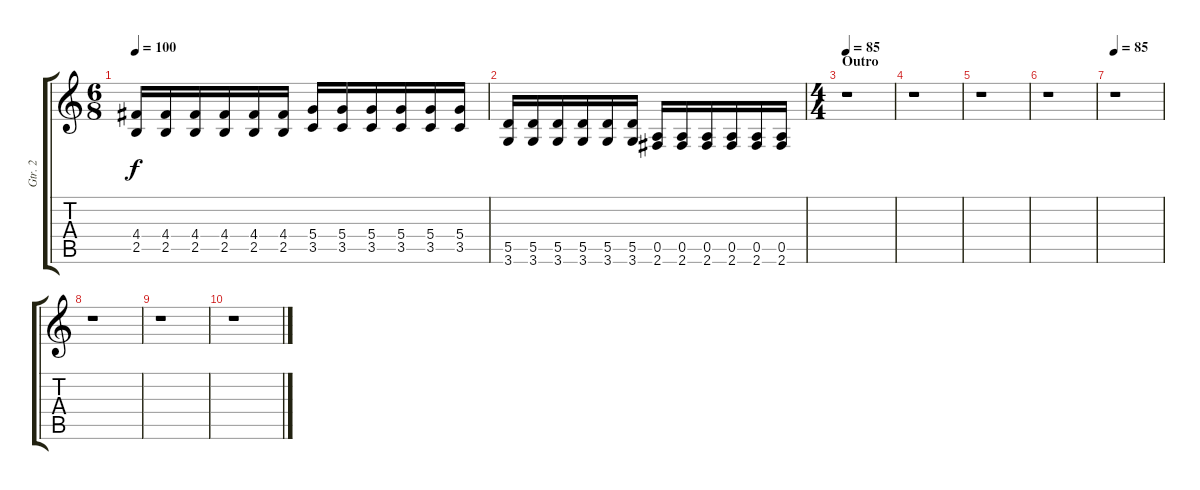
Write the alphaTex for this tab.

\track ("Gtr. 2" "Gtr. 2") {instrument acousticguitarsteel}
\staff {score tabs}
\tuning (E4 B3 G3 D3 A2 E2) {hide}
\ts (6 8)
\tempo 100
\clef g2
\ks c
(4.4 2.5).16{dy f} (4.4 2.5).16 (4.4 2.5).16 (4.4 2.5).16 (4.4 2.5).16 (4.4 2.5).16 (5.4 3.5).16 (5.4 3.5).16 (5.4 3.5).16 (5.4 3.5).16 (5.4 3.5).16 (5.4 3.5).16 |
(5.5 3.6).16 (5.5 3.6).16 (5.5 3.6).16 (5.5 3.6).16 (5.5 3.6).16 (5.5 3.6).16 (0.5 2.6).16 (0.5 2.6).16 (0.5 2.6).16 (0.5 2.6).16 (0.5 2.6).16 (0.5 2.6).16 |
\ts (4 4)
\section ("" "Outro")
\tempo 85
r.1 |
r.1 |
r.1 |
r.1 |
\tempo 85
r.1 |
r.1 |
r.1 |
r.1
